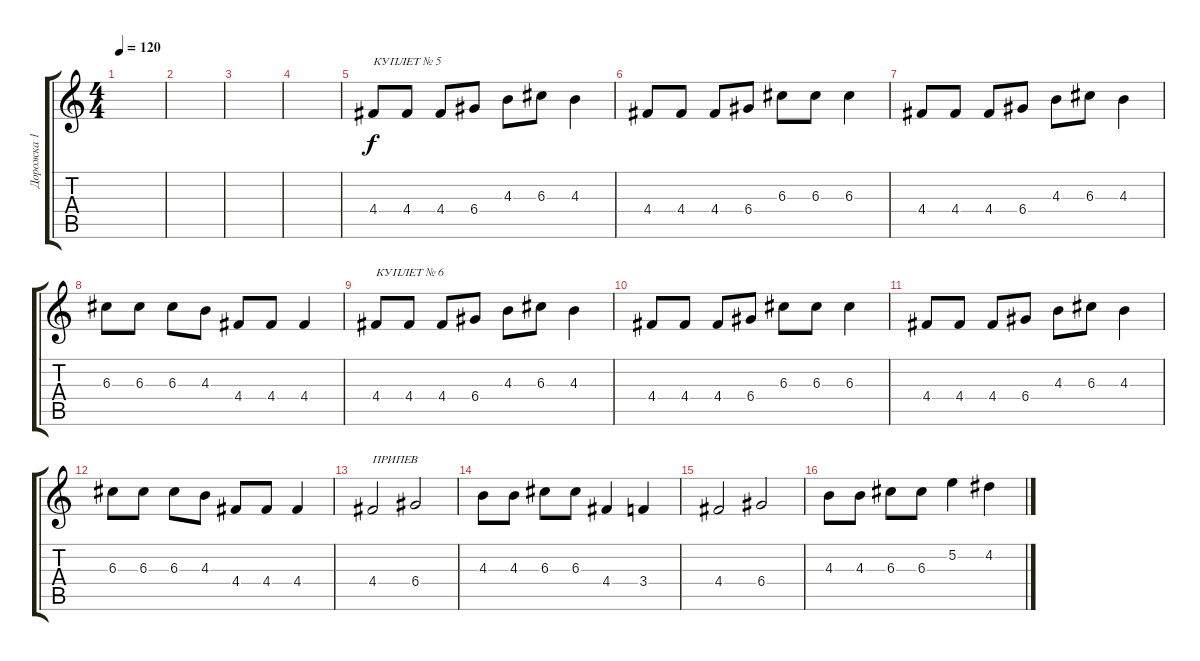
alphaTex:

\track ("Дорожка 1" "Дорожка 1") {instrument acousticguitarsteel}
\staff {score tabs}
\tuning (E4 B3 G3 D3 A2 E2) {hide}
\ts (4 4)
\tempo 120
\clef g2
\ks c
|
|
|
|
4.4.8{txt "КУПЛЕТ № 5"} 4.4.8 4.4.8 6.4.8 4.3.8 6.3.8 4.3.4 |
4.4.8 4.4.8 4.4.8 6.4.8 6.3.8 6.3.8 6.3.4 |
4.4.8 4.4.8 4.4.8 6.4.8 4.3.8 6.3.8 4.3.4 |
6.3.8 6.3.8 6.3.8 4.3.8 4.4.8 4.4.8 4.4.4 |
4.4.8{txt "КУПЛЕТ № 6"} 4.4.8 4.4.8 6.4.8 4.3.8 6.3.8 4.3.4 |
4.4.8 4.4.8 4.4.8 6.4.8 6.3.8 6.3.8 6.3.4 |
4.4.8 4.4.8 4.4.8 6.4.8 4.3.8 6.3.8 4.3.4 |
6.3.8 6.3.8 6.3.8 4.3.8 4.4.8 4.4.8 4.4.4 |
4.4.2{txt "ПРИПЕВ"} 6.4.2 |
4.3.8 4.3.8 6.3.8 6.3.8 4.4.4 3.4.4 |
4.4.2 6.4.2 |
4.3.8 4.3.8 6.3.8 6.3.8 5.2.4 4.2.4
